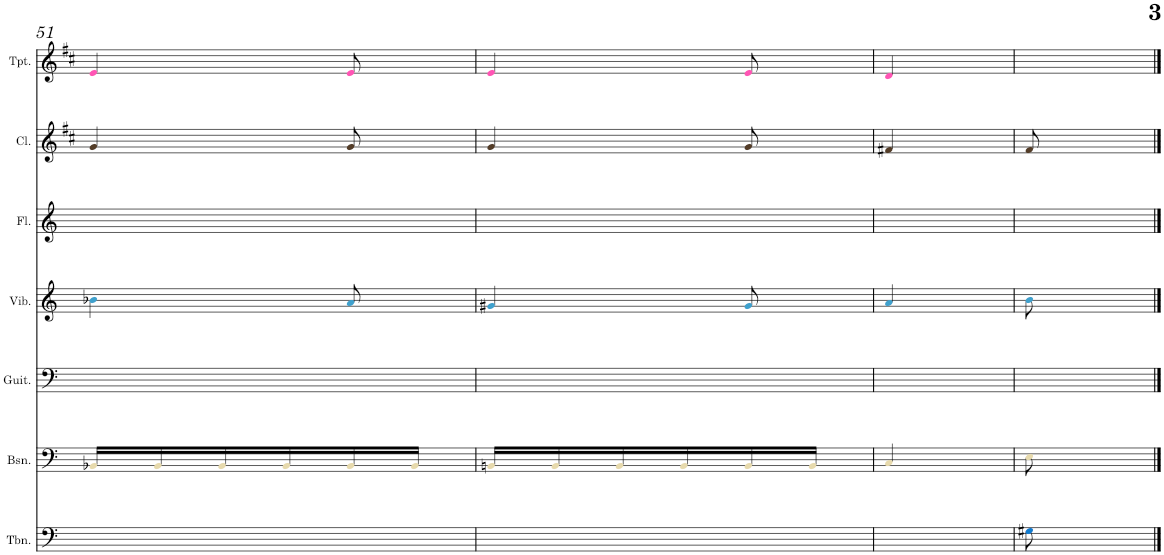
**kern	**kern	**kern	**kern	**kern	**kern	**kern
*part7	*part6	*part5	*part4	*part3	*part2	*part1
*staff7	*staff6	*staff5	*staff4	*staff3	*staff2	*staff1
*I"Trombone	*I"Bassoon	*I"Classical Guitar	*I"Vibraphone	*I"Flute	*I"Clarinet	*I"Trumpet
*I'Tbn.	*I'Bsn.	*I'Guit.	*I'Vib.	*I'Fl.	*I'Cl.	*I'Tpt.
!!LO:PB:g=z
*clefF4	*clefF4	*clefF4	*clefG2	*clefG2	*clefG2	*clefG2
*	*	*	*	*	*Trd1c2	*Trd1c2
*k[]	*k[]	*k[]	*k[]	*k[]	*k[f#c#]	*k[f#c#]
*M3/8	*M3/8	*M3/8	*M3/8	*M3/8	*M3/8	*M3/8
=51	=51	=51	=51	=51	=51	=51
4.ryy	16BB-Xi/LL	4.ryy	4b-Xj\	4.ryy	4gZ/	4eV/
.	16BB-i/	.	.	.	.	.
.	16BB-i/	.	.	.	.	.
.	16BB-i/	.	.	.	.	.
.	16BB-i/	.	8aj/	.	8gZ/	8eV/
.	16BB-i/JJ	.	.	.	.	.
=52	=52	=52	=52	=52	=52	=52
4.ryy	16BBni/LL	4.ryy	4g#Xj/	4.ryy	4gZ/	4eV/
.	16BBi/	.	.	.	.	.
.	16BBi/	.	.	.	.	.
.	16BBi/	.	.	.	.	.
.	16BBi/	.	8g#j/	.	8gZ/	8eV/
.	16BBi/JJ	.	.	.	.	.
=53	=53	=53	=53	=53	=53	=53
4.ryy	4Ci/	4.ryy	4aj/	4.ryy	4f#XZ/	4dV/
.	8ryy	.	8ryy	.	8ryy	8ryy
=54	=54	=54	=54	=54	=54	=54
8G#XN\	8Ei\	4.ryy	8bj\	4.ryy	8f#Z/	4.ryy
4ryy	4ryy	.	4ryy	.	4ryy	.
==	==	==	==	==	==	==
*-	*-	*-	*-	*-	*-	*-
